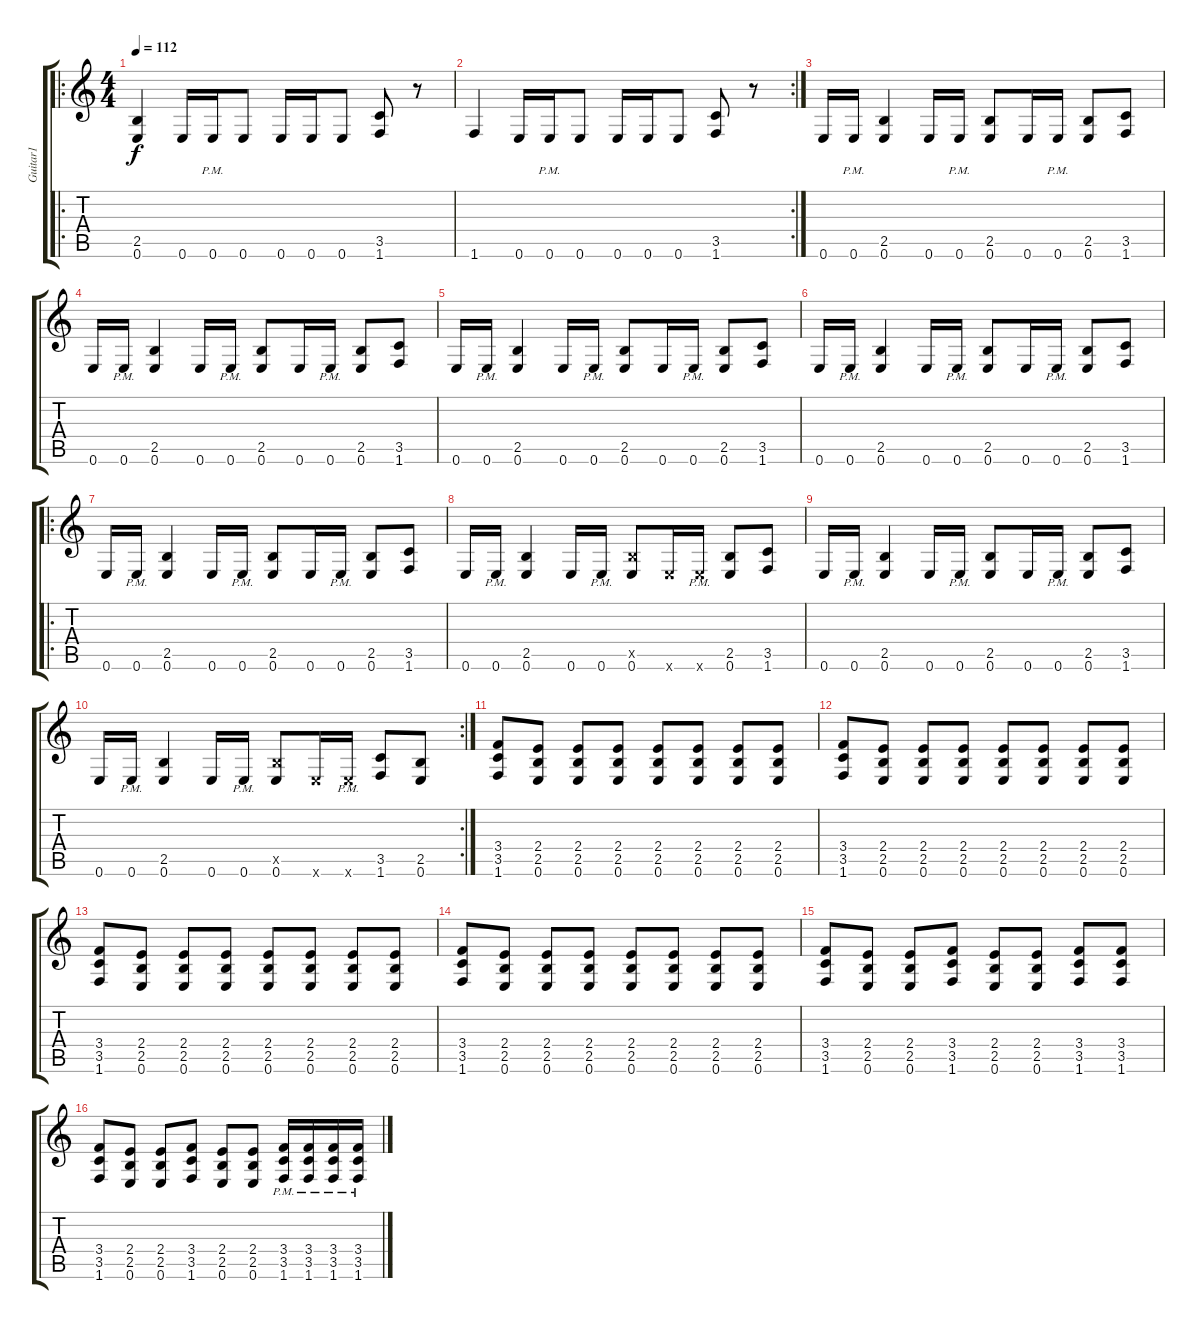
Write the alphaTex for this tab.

\track ("Guitar1" "Guitar1") {instrument distortionguitar}
\staff {score tabs}
\tuning (E4 B3 G3 D3 A2 E2) {hide}
\ro
\ts (4 4)
\tempo 112
\clef g2
\ks c
(2.5 0.6).4{dy f} 0.6.16 0.6{pm}.16 0.6.8 0.6.16 0.6.16 0.6.8 (3.5 1.6).8 r.8 |
\rc 2
1.6.4 0.6.16 0.6{pm}.16 0.6.8 0.6.16 0.6.16 0.6.8 (3.5 1.6).8 r.8 |
0.6.16 0.6{pm}.16 (2.5 0.6).4 0.6.16 0.6{pm}.16 (2.5 0.6).8 0.6.16 0.6{pm}.16 (2.5 0.6).8 (3.5 1.6).8 |
0.6.16 0.6{pm}.16 (2.5 0.6).4 0.6.16 0.6{pm}.16 (2.5 0.6).8 0.6.16 0.6{pm}.16 (2.5 0.6).8 (3.5 1.6).8 |
0.6.16 0.6{pm}.16 (2.5 0.6).4 0.6.16 0.6{pm}.16 (2.5 0.6).8 0.6.16 0.6{pm}.16 (2.5 0.6).8 (3.5 1.6).8 |
0.6.16 0.6{pm}.16 (2.5 0.6).4 0.6.16 0.6{pm}.16 (2.5 0.6).8 0.6.16 0.6{pm}.16 (2.5 0.6).8 (3.5 1.6).8 |
\ro
0.6.16 0.6{pm}.16 (2.5 0.6).4 0.6.16 0.6{pm}.16 (2.5 0.6).8 0.6.16 0.6{pm}.16 (2.5 0.6).8 (3.5 1.6).8 |
0.6.16 0.6{pm}.16 (2.5 0.6).4 0.6.16 0.6{pm}.16 (2.5{x} 0.6).8 0.6{x}.16 0.6{pm x}.16 (2.5 0.6).8 (3.5 1.6).8 |
0.6.16 0.6{pm}.16 (2.5 0.6).4 0.6.16 0.6{pm}.16 (2.5 0.6).8 0.6.16 0.6{pm}.16 (2.5 0.6).8 (3.5 1.6).8 |
\rc 2
0.6.16 0.6{pm}.16 (2.5 0.6).4 0.6.16 0.6{pm}.16 (2.5{x} 0.6).8 0.6{x}.16 0.6{pm x}.16 (3.5 1.6).8 (2.5 0.6).8 |
(3.4 3.5 1.6).8 (2.4 2.5 0.6).8 (2.4 2.5 0.6).8 (2.4 2.5 0.6).8 (2.4 2.5 0.6).8 (2.4 2.5 0.6).8 (2.4 2.5 0.6).8 (2.4 2.5 0.6).8 |
(3.4 3.5 1.6).8 (2.4 2.5 0.6).8 (2.4 2.5 0.6).8 (2.4 2.5 0.6).8 (2.4 2.5 0.6).8 (2.4 2.5 0.6).8 (2.4 2.5 0.6).8 (2.4 2.5 0.6).8 |
(3.4 3.5 1.6).8 (2.4 2.5 0.6).8 (2.4 2.5 0.6).8 (2.4 2.5 0.6).8 (2.4 2.5 0.6).8 (2.4 2.5 0.6).8 (2.4 2.5 0.6).8 (2.4 2.5 0.6).8 |
(3.4 3.5 1.6).8 (2.4 2.5 0.6).8 (2.4 2.5 0.6).8 (2.4 2.5 0.6).8 (2.4 2.5 0.6).8 (2.4 2.5 0.6).8 (2.4 2.5 0.6).8 (2.4 2.5 0.6).8 |
(3.4 3.5 1.6).8 (2.4 2.5 0.6).8 (2.4 2.5 0.6).8 (3.4 3.5 1.6).8 (2.4 2.5 0.6).8 (2.4 2.5 0.6).8 (3.4 3.5 1.6).8 (3.4 3.5 1.6).8 |
(3.4 3.5 1.6).8 (2.4 2.5 0.6).8 (2.4 2.5 0.6).8 (3.4 3.5 1.6).8 (2.4 2.5 0.6).8 (2.4 2.5 0.6).8 (3.4{pm} 3.5{pm} 1.6{pm}).16 (3.4{pm} 3.5{pm} 1.6{pm}).16 (3.4{pm} 3.5{pm} 1.6{pm}).16 (3.4{pm} 3.5{pm} 1.6{pm}).16
